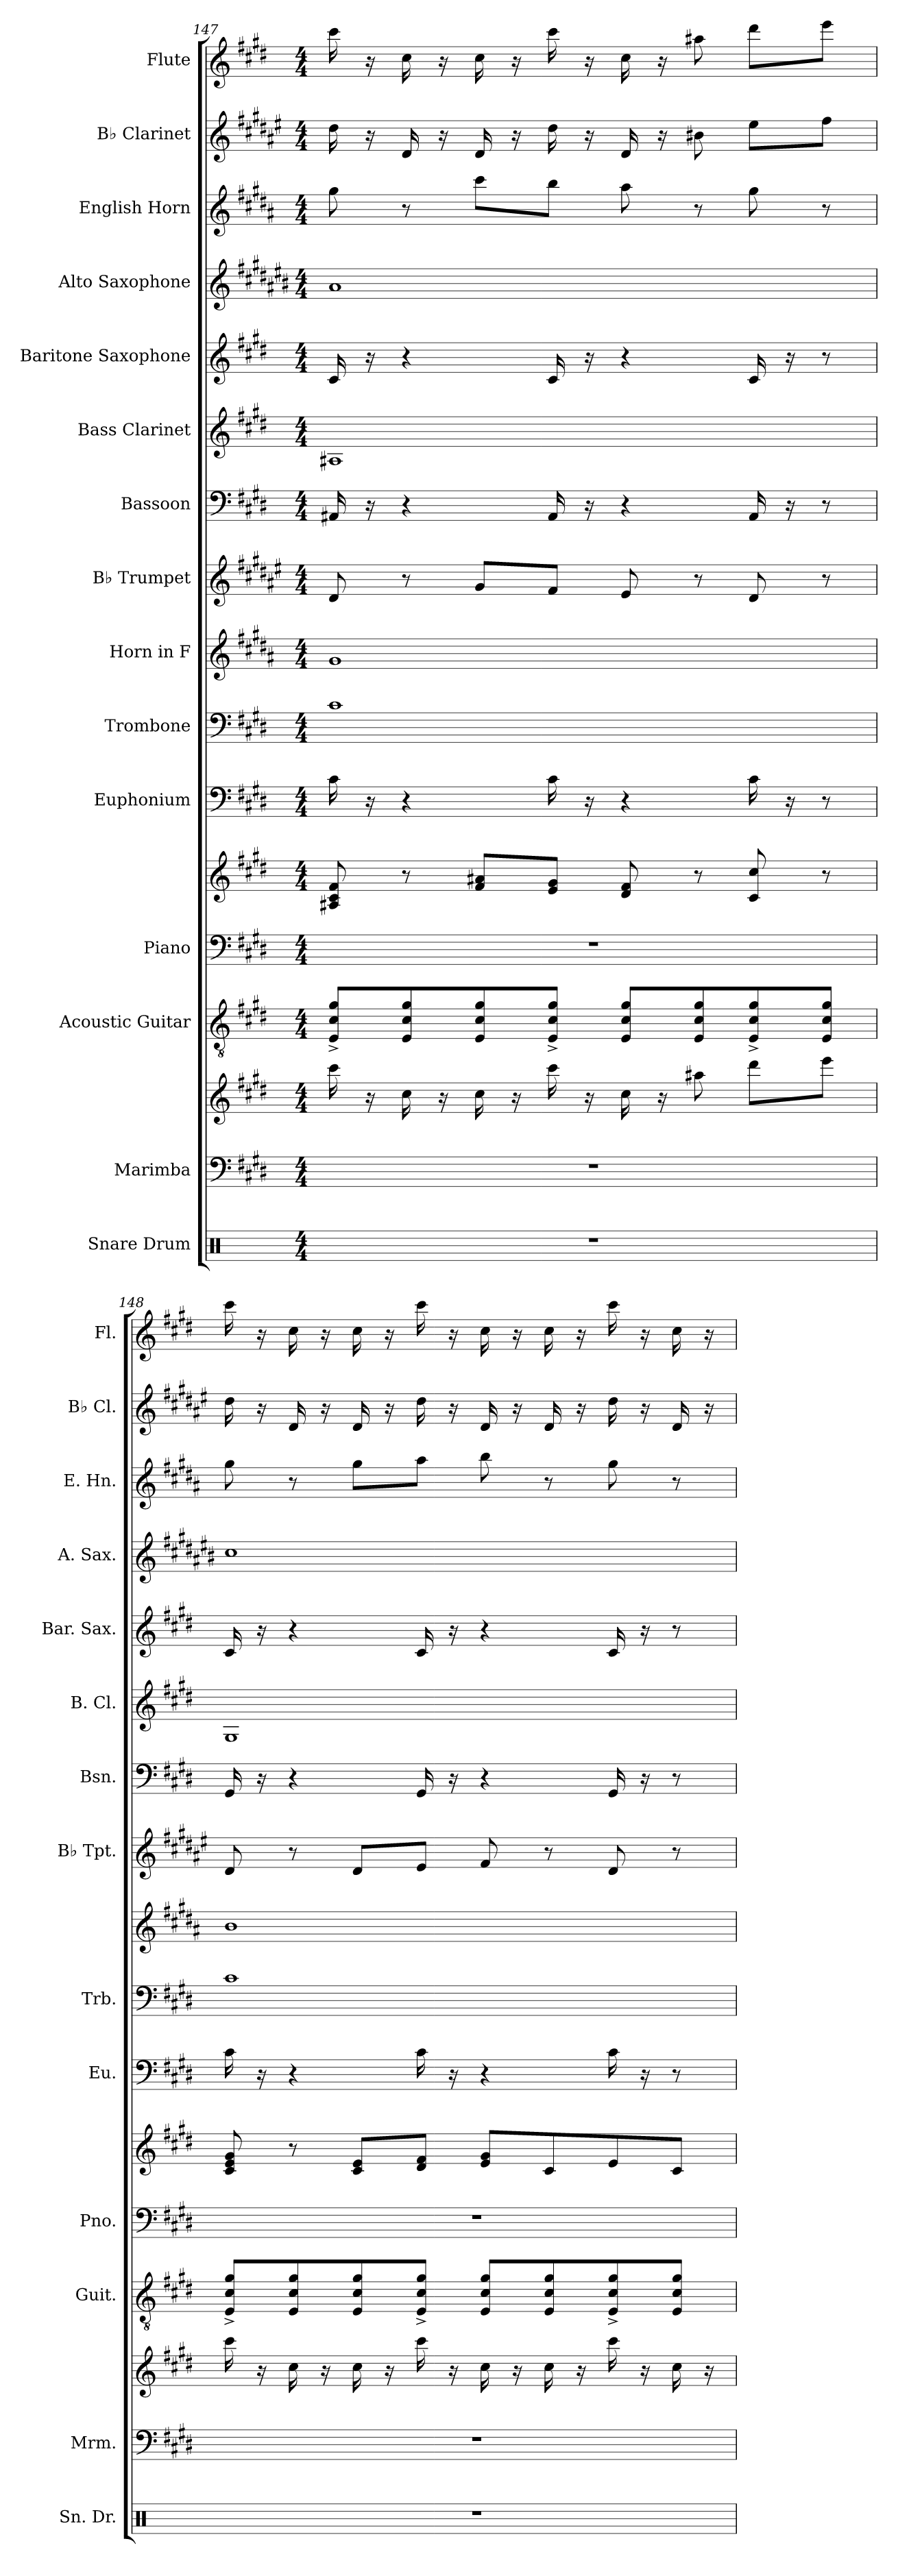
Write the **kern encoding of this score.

**kern	**kern	**kern	**kern	**kern	**kern	**kern	**kern	**kern	**kern	**kern	**kern	**kern	**kern	**kern	**kern	**kern
*part15	*part14	*part14	*part13	*part12	*part12	*part11	*part10	*part9	*part8	*part7	*part6	*part5	*part4	*part3	*part2	*part1
*staff17	*staff16	*staff15	*staff14	*staff13	*staff12	*staff11	*staff10	*staff9	*staff8	*staff7	*staff6	*staff5	*staff4	*staff3	*staff2	*staff1
*I"Snare Drum	*I"Marimba	*	*I"Acoustic Guitar	*I"Piano	*	*I"Euphonium	*I"Trombone	*I"Horn in F	*I"B♭ Trumpet	*I"Bassoon	*I"Bass Clarinet	*I"Baritone Saxophone	*I"Alto Saxophone	*I"English Horn	*I"B♭ Clarinet	*I"Flute
*I'Sn. Dr.	*I'Mrm.	*	*I'Guit.	*I'Pno.	*	*I'Eu.	*I'Trb.	*	*I'B♭ Tpt.	*I'Bsn.	*I'B. Cl.	*I'Bar. Sax.	*I'A. Sax.	*I'E. Hn.	*I'B♭ Cl.	*I'Fl.
*clefX	*clefF4	*clefG2	*clefGv2	*clefF4	*clefG2	*clefF4	*clefF4	*clefG2	*clefG2	*clefF4	*clefG2	*clefG2	*clefG2	*clefG2	*clefG2	*clefG2
*	*	*	*	*	*	*	*	*ITrd4c7	*ITrd1c2	*	*ITrd8c14	*ITrd12c21	*ITrd5c9	*ITrd4c7	*ITrd1c2	*
*k[]	*k[f#c#g#d#]	*k[f#c#g#d#]	*k[f#c#g#d#]	*k[f#c#g#d#]	*k[f#c#g#d#]	*k[f#c#g#d#]	*k[f#c#g#d#]	*k[f#c#g#d#]	*k[f#c#g#d#]	*k[f#c#g#d#]	*k[f#c#g#d#]	*k[f#c#g#d#]	*k[f#c#g#d#]	*k[f#c#g#d#]	*k[f#c#g#d#]	*k[f#c#g#d#]
*M4/4	*M4/4	*M4/4	*M4/4	*M4/4	*M4/4	*M4/4	*M4/4	*M4/4	*M4/4	*M4/4	*M4/4	*M4/4	*M4/4	*M4/4	*M4/4	*M4/4
=147	=147	=147	=147	=147	=147	=147	=147	=147	=147	=147	=147	=147	=147	=147	=147	=147
1r	1r	16ccc#\	8E/^ 8c#/^ 8g#/^L	1r	8A#X/ 8c#/ 8f#/	16c#\	1c#	1c#	8c#/	16AA#X/	1AA#X	16C#/	1c#	8cc#\	16cc#\	16ccc#\
.	.	16r	.	.	.	16r	.	.	.	16r	.	16r	.	.	16r	16r
.	.	16cc#\	8E/ 8c#/ 8g#/	.	8r	4r	.	.	8r	4r	.	4r	.	8r	16c#/	16cc#\
.	.	16r	.	.	.	.	.	.	.	.	.	.	.	.	16r	16r
.	.	16cc#\	8E/ 8c#/ 8g#/	.	8f#/ 8a#X/L	.	.	.	8f#/L	.	.	.	.	8ff#\L	16c#/	16cc#\
.	.	16r	.	.	.	.	.	.	.	.	.	.	.	.	16r	16r
.	.	16ccc#\	8E/^ 8c#/^ 8g#/^J	.	8e/ 8g#/J	16c#\	.	.	8e/J	16AA#/	.	16C#/	.	8ee\J	16cc#\	16ccc#\
.	.	16r	.	.	.	16r	.	.	.	16r	.	16r	.	.	16r	16r
.	.	16cc#\	8E/ 8c#/ 8g#/L	.	8d#/ 8f#/	4r	.	.	8d#/	4r	.	4r	.	8dd#\	16c#/	16cc#\
.	.	16r	.	.	.	.	.	.	.	.	.	.	.	.	16r	16r
.	.	8aa#X\	8E/ 8c#/ 8g#/	.	8r	.	.	.	8r	.	.	.	.	8r	8a#X\	8aa#X\
.	.	8ddd#\L	8E/^ 8c#/^ 8g#/^	.	8c#/ 8cc#/	16c#\	.	.	8c#/	16AA#/	.	16C#/	.	8cc#\	8dd#\L	8ddd#\L
.	.	.	.	.	.	16r	.	.	.	16r	.	16r	.	.	.	.
.	.	8eee\J	8E/ 8c#/ 8g#/J	.	8r	8r	.	.	8r	8r	.	8r	.	8r	8ee\J	8eee\J
=148	=148	=148	=148	=148	=148	=148	=148	=148	=148	=148	=148	=148	=148	=148	=148	=148
1r	1r	16ccc#\	8E/^ 8c#/^ 8g#/^L	1r	8c#/ 8e/ 8g#/	16c#\	1c#	1e	8c#/	16GG#/	1GG#	16C#/	1e	8cc#\	16cc#\	16ccc#\
.	.	16r	.	.	.	16r	.	.	.	16r	.	16r	.	.	16r	16r
.	.	16cc#\	8E/ 8c#/ 8g#/	.	8r	4r	.	.	8r	4r	.	4r	.	8r	16c#/	16cc#\
.	.	16r	.	.	.	.	.	.	.	.	.	.	.	.	16r	16r
.	.	16cc#\	8E/ 8c#/ 8g#/	.	8c#/ 8e/L	.	.	.	8c#/L	.	.	.	.	8cc#\L	16c#/	16cc#\
.	.	16r	.	.	.	.	.	.	.	.	.	.	.	.	16r	16r
.	.	16ccc#\	8E/^ 8c#/^ 8g#/^J	.	8d#/ 8f#/J	16c#\	.	.	8d#/J	16GG#/	.	16C#/	.	8dd#\J	16cc#\	16ccc#\
.	.	16r	.	.	.	16r	.	.	.	16r	.	16r	.	.	16r	16r
.	.	16cc#\	8E/ 8c#/ 8g#/L	.	8e/ 8g#/L	4r	.	.	8e/	4r	.	4r	.	8ee\	16c#/	16cc#\
.	.	16r	.	.	.	.	.	.	.	.	.	.	.	.	16r	16r
.	.	16cc#\	8E/ 8c#/ 8g#/	.	8c#/	.	.	.	8r	.	.	.	.	8r	16c#/	16cc#\
.	.	16r	.	.	.	.	.	.	.	.	.	.	.	.	16r	16r
.	.	16ccc#\	8E/^ 8c#/^ 8g#/^	.	8e/	16c#\	.	.	8c#/	16GG#/	.	16C#/	.	8cc#\	16cc#\	16ccc#\
.	.	16r	.	.	.	16r	.	.	.	16r	.	16r	.	.	16r	16r
.	.	16cc#\	8E/ 8c#/ 8g#/J	.	8c#/J	8r	.	.	8r	8r	.	8r	.	8r	16c#/	16cc#\
.	.	16r	.	.	.	.	.	.	.	.	.	.	.	.	16r	16r
=	=	=	=	=	=	=	=	=	=	=	=	=	=	=	=	=
*-	*-	*-	*-	*-	*-	*-	*-	*-	*-	*-	*-	*-	*-	*-	*-	*-
